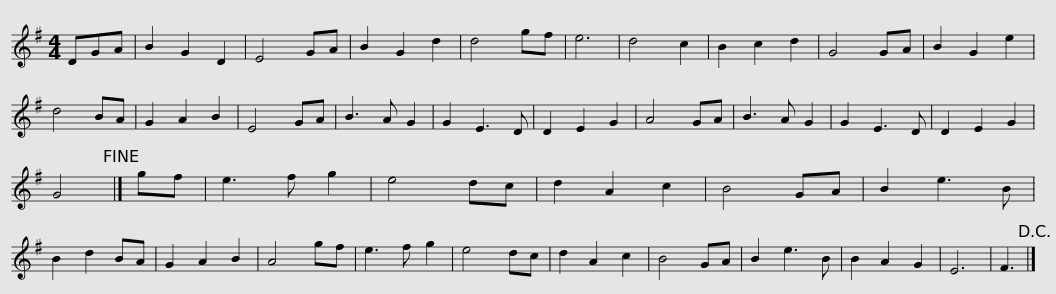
X:1
L:1/8
M:4/4
I:linebreak $
K:G
V:1 treble
V:1
 DGA | B2 G2 D2 | E4 GA | B2 G2 d2 | d4 gf | %5
 e6 | d4 c2 | B2 c2 d2 | G4 GA | B2 G2 e2 | %10
 d4 BA | G2 A2 B2 | E4 GA |$ B3 A G2 | G2 E3 D | %15
 D2 E2 G2 | A4 GA | B3 A G2 | G2 E3 D | D2 E2 G2 | %20
 G4!fine! |] gf | e3 f g2 | e4 dc | d2 A2 c2 |$ %25
 B4 GA | B2 e3 B | B2 d2 BA | G2 A2 B2 | A4 gf | %30
 e3 f g2 | e4 dc | d2 A2 c2 | B4 GA | B2 e3 B | %35
 B2 A2 G2 | E6 | F3!D.C.! |] %38
